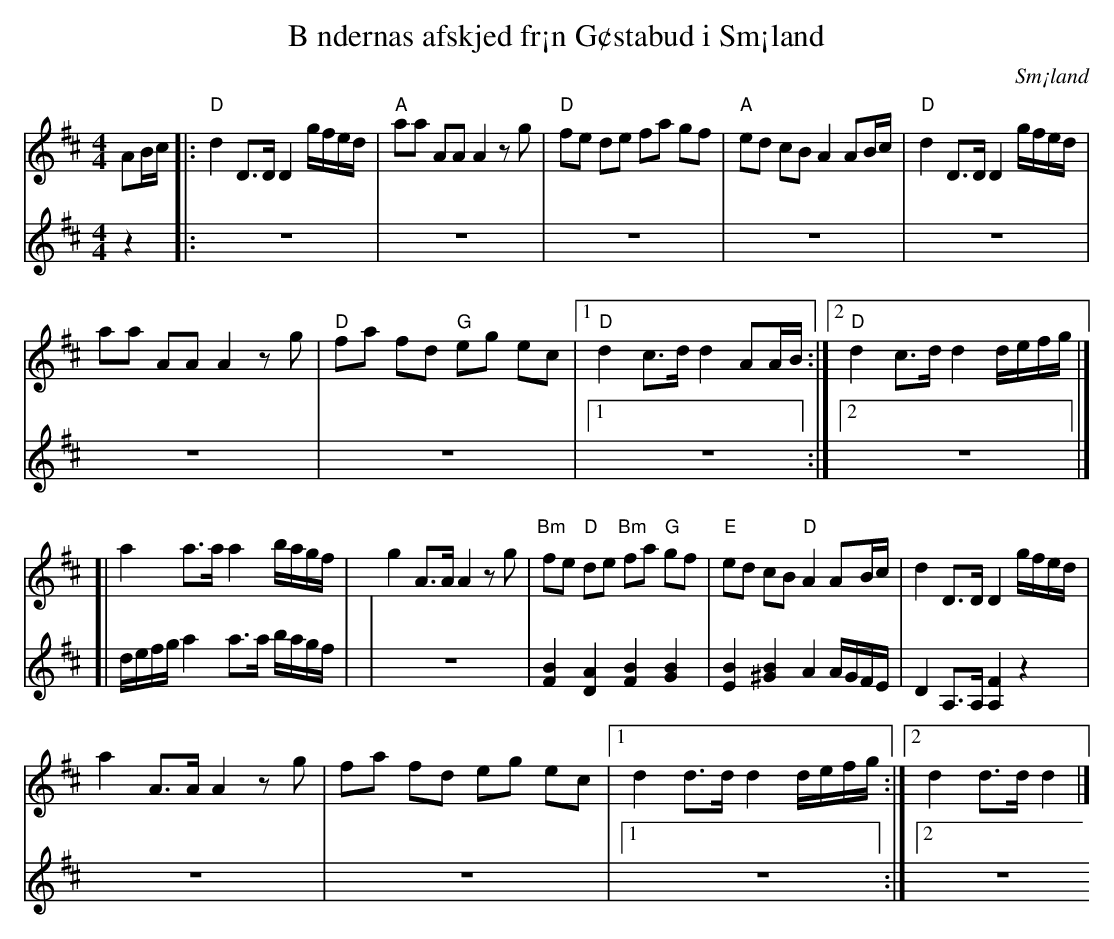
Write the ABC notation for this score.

X:1
T:B ndernas afskjed fr¡n G¢stabud i Sm¡land
O:Sm¡land
M:4/4
L:1/16
K:D
[V:1]A2Bc|:"D" d4 D3D D4 gfed|"A" a2a2 A2A2 A4 z2g2|"D" f2e2 d2e2 f2a2 g2f2|"A" e2d2 c2B2 A4 A2Bc|"D" d4 D3D D4 gfed|
[V:2]z4  |:z16               |z16                  |z16                    |z16                  |z16               |
[V:1]a2a2 A2A2 A4 z2g2|"D" f2a2 f2d2 "G" e2g2 e2c2|[1 "D" d4c3d d4 A2AB:|[2 "D" d4 c3d d4 defg|]
[V:2]z16              |z16                |[1 z16          :|[2 z16           |]
[V:1][|a4 a3a a4 bagf  |g4 A3A A4 z2g2|"Bm" f2e2 "D" d2e2 "Bm" f2a2 "G" g2f2|"E" e2d2 c2B2 "D" A4 A2Bc|d4 D3D D4 gfed|
[V:2][|defg a4 a3a bagf|           |z16           |[F4 B4][D4 A4][F4 B4][G4 B4]|[E4 B4][^G4 B4] A4 AGFE|D4 A,3A, [A,4 F4] z4|
[V:1]a4 A3A A4 z2g2|f2a2 f2d2 e2g2 e2c2|[1 d4 d3d d4 defg:|[2 d4 d3d d4|]
[V:2]z16           |z16                |[1 z16           :|[2 z16      |]
